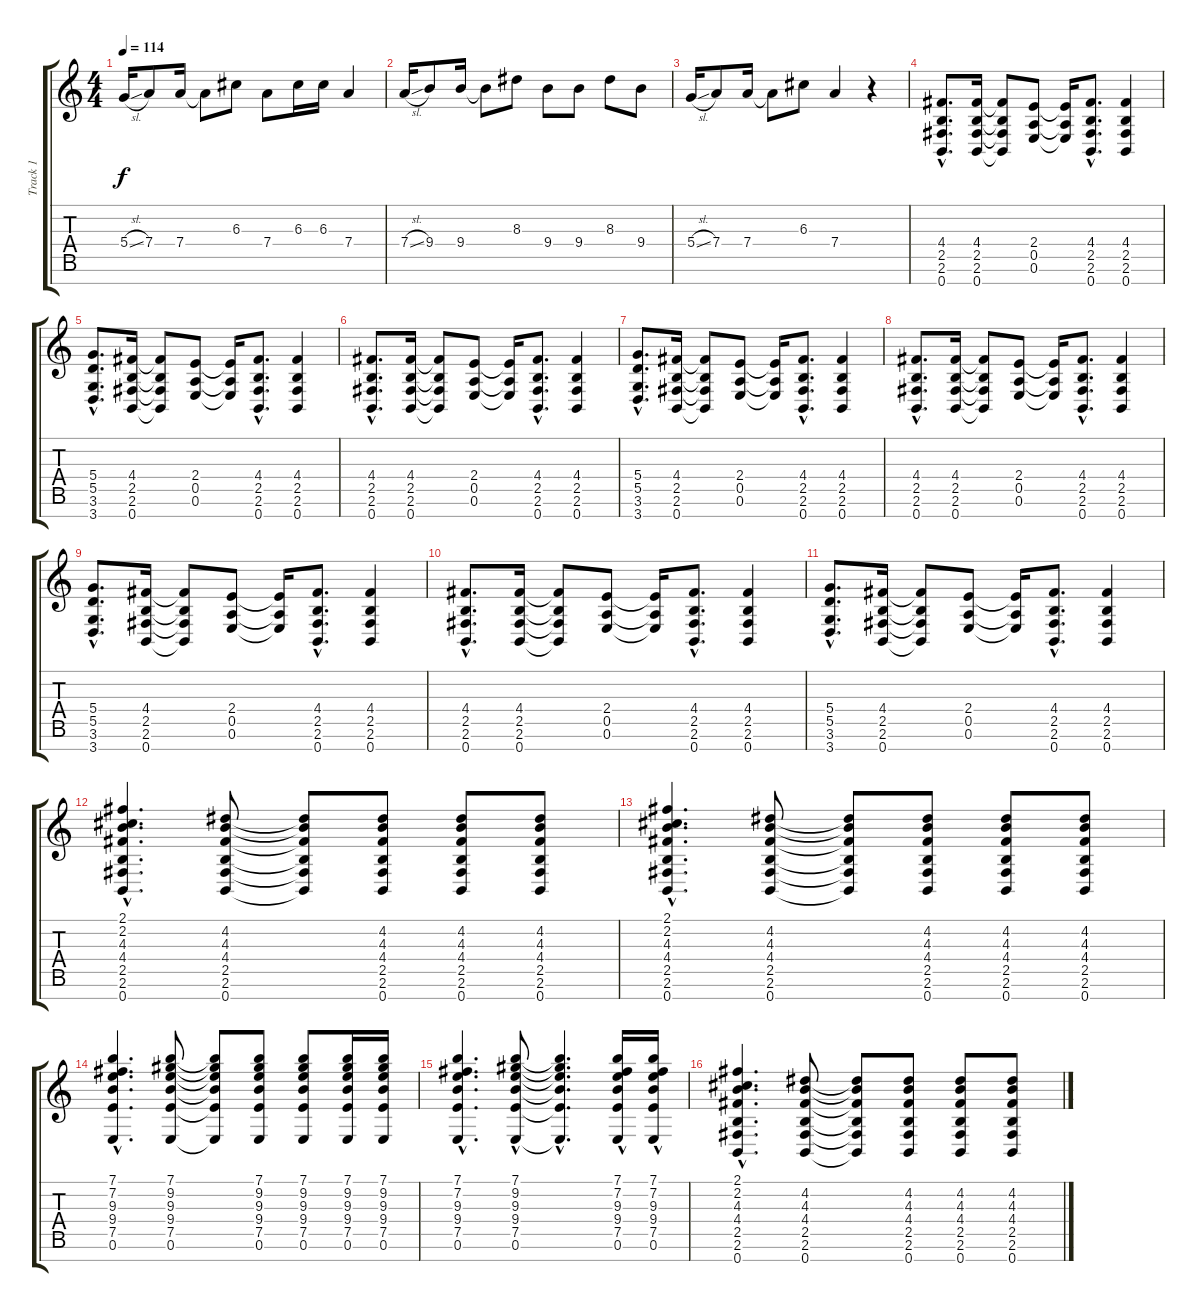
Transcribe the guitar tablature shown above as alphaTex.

\track ("Track 1" "Track 1") {instrument distortionguitar}
\staff {score tabs}
\tuning (E4 B3 G3 D3 A2 E2 B1) {hide}
\ts (4 4)
\tempo 114
\clef g2
\ks c
5.4{sl}.16{dy f} 7.4.8 7.4.16 7.4{t}.8 6.3.8 7.4.8 6.3.16 6.3.16 7.4.4 |
7.4{sl}.16 9.4.8 9.4.16 9.4{t}.8 8.3.8 9.4.8 9.4.8 8.3.8 9.4.8 |
5.4{sl}.16 7.4.8 7.4.16 7.4{t}.8 6.3.8 7.4.4 r.4 |
(4.4{hac} 2.5{hac} 2.6{hac} 0.7{hac}).8{d} (4.4 2.5 2.6 0.7).16 (4.4{t} 2.5{t} 2.6{t} 0.7{t}).8 (2.4 0.5 0.6).8 (2.4{t} 0.5{t} 0.6{t}).16 (4.4{hac} 2.5{hac} 2.6{hac} 0.7{hac}).8{d} (4.4 2.5 2.6 0.7).4 |
(5.4{hac} 5.5{hac} 3.6{hac} 3.7{hac}).8{d} (4.4 2.5 2.6 0.7).16 (4.4{t} 2.5{t} 2.6{t} 0.7{t}).8 (2.4 0.5 0.6).8 (2.4{t} 0.5{t} 0.6{t}).16 (4.4{hac} 2.5{hac} 2.6{hac} 0.7{hac}).8{d} (4.4 2.5 2.6 0.7).4 |
(4.4{hac} 2.5{hac} 2.6{hac} 0.7{hac}).8{d} (4.4 2.5 2.6 0.7).16 (4.4{t} 2.5{t} 2.6{t} 0.7{t}).8 (2.4 0.5 0.6).8 (2.4{t} 0.5{t} 0.6{t}).16 (4.4{hac} 2.5{hac} 2.6{hac} 0.7{hac}).8{d} (4.4 2.5 2.6 0.7).4 |
(5.4{hac} 5.5{hac} 3.6{hac} 3.7{hac}).8{d} (4.4 2.5 2.6 0.7).16 (4.4{t} 2.5{t} 2.6{t} 0.7{t}).8 (2.4 0.5 0.6).8 (2.4{t} 0.5{t} 0.6{t}).16 (4.4{hac} 2.5{hac} 2.6{hac} 0.7{hac}).8{d} (4.4 2.5 2.6 0.7).4 |
(4.4{hac} 2.5{hac} 2.6{hac} 0.7{hac}).8{d} (4.4 2.5 2.6 0.7).16 (4.4{t} 2.5{t} 2.6{t} 0.7{t}).8 (2.4 0.5 0.6).8 (2.4{t} 0.5{t} 0.6{t}).16 (4.4{hac} 2.5{hac} 2.6{hac} 0.7{hac}).8{d} (4.4 2.5 2.6 0.7).4 |
(5.4{hac} 5.5{hac} 3.6{hac} 3.7{hac}).8{d} (4.4 2.5 2.6 0.7).16 (4.4{t} 2.5{t} 2.6{t} 0.7{t}).8 (2.4 0.5 0.6).8 (2.4{t} 0.5{t} 0.6{t}).16 (4.4{hac} 2.5{hac} 2.6{hac} 0.7{hac}).8{d} (4.4 2.5 2.6 0.7).4 |
(4.4{hac} 2.5{hac} 2.6{hac} 0.7{hac}).8{d} (4.4 2.5 2.6 0.7).16 (4.4{t} 2.5{t} 2.6{t} 0.7{t}).8 (2.4 0.5 0.6).8 (2.4{t} 0.5{t} 0.6{t}).16 (4.4{hac} 2.5{hac} 2.6{hac} 0.7{hac}).8{d} (4.4 2.5 2.6 0.7).4 |
(5.4{hac} 5.5{hac} 3.6{hac} 3.7{hac}).8{d} (4.4 2.5 2.6 0.7).16 (4.4{t} 2.5{t} 2.6{t} 0.7{t}).8 (2.4 0.5 0.6).8 (2.4{t} 0.5{t} 0.6{t}).16 (4.4{hac} 2.5{hac} 2.6{hac} 0.7{hac}).8{d} (4.4 2.5 2.6 0.7).4 |
(2.1{hac} 2.2{hac} 4.3{hac} 4.4{hac} 2.5{hac} 2.6{hac} 0.7{hac}).4{d} (4.2 4.3 4.4 2.5 2.6 0.7).8 (4.2{t} 4.3{t} 4.4{t} 2.5{t} 2.6{t} 0.7{t}).8 (4.2 4.3 4.4 2.5 2.6 0.7).8 (4.2 4.3 4.4 2.5 2.6 0.7).8 (4.2 4.3 4.4 2.5 2.6 0.7).8 |
(2.1{hac} 2.2{hac} 4.3{hac} 4.4{hac} 2.5{hac} 2.6{hac} 0.7{hac}).4{d} (4.2 4.3 4.4 2.5 2.6 0.7).8 (4.2{t} 4.3{t} 4.4{t} 2.5{t} 2.6{t} 0.7{t}).8 (4.2 4.3 4.4 2.5 2.6 0.7).8 (4.2 4.3 4.4 2.5 2.6 0.7).8 (4.2 4.3 4.4 2.5 2.6 0.7).8 |
(7.1{hac} 7.2{hac} 9.3{hac} 9.4{hac} 7.5{hac} 0.6{hac}).4{d} (7.1 9.2 9.3 9.4 7.5 0.6).8 (7.1{t} 9.2{t} 9.3{t} 9.4{t} 7.5{t} 0.6{t}).8 (7.1 9.2 9.3 9.4 7.5 0.6).8 (7.1 9.2 9.3 9.4 7.5 0.6).8 (7.1 9.2 9.3 9.4 7.5 0.6).16 (7.1 9.2 9.3 9.4 7.5 0.6).16 |
(7.1{hac} 7.2{hac} 9.3{hac} 9.4{hac} 7.5{hac} 0.6{hac}).4{d} (7.1{hac} 9.2 9.3 9.4 7.5 0.6).8 (7.1{hac t} 9.2{hac t} 9.3{hac t} 9.4{hac t} 7.5{hac t} 0.6{hac t}).4{d} (7.1{hac} 7.2 9.3 9.4 7.5 0.6).16 (7.1{hac} 7.2 9.3 9.4 7.5 0.6).16 |
(2.1{hac} 2.2{hac} 4.3{hac} 4.4{hac} 2.5{hac} 2.6{hac} 0.7{hac}).4{d} (4.2 4.3 4.4 2.5 2.6 0.7).8 (4.2{t} 4.3{t} 4.4{t} 2.5{t} 2.6{t} 0.7{t}).8 (4.2 4.3 4.4 2.5 2.6 0.7).8 (4.2 4.3 4.4 2.5 2.6 0.7).8 (4.2 4.3 4.4 2.5 2.6 0.7).8
